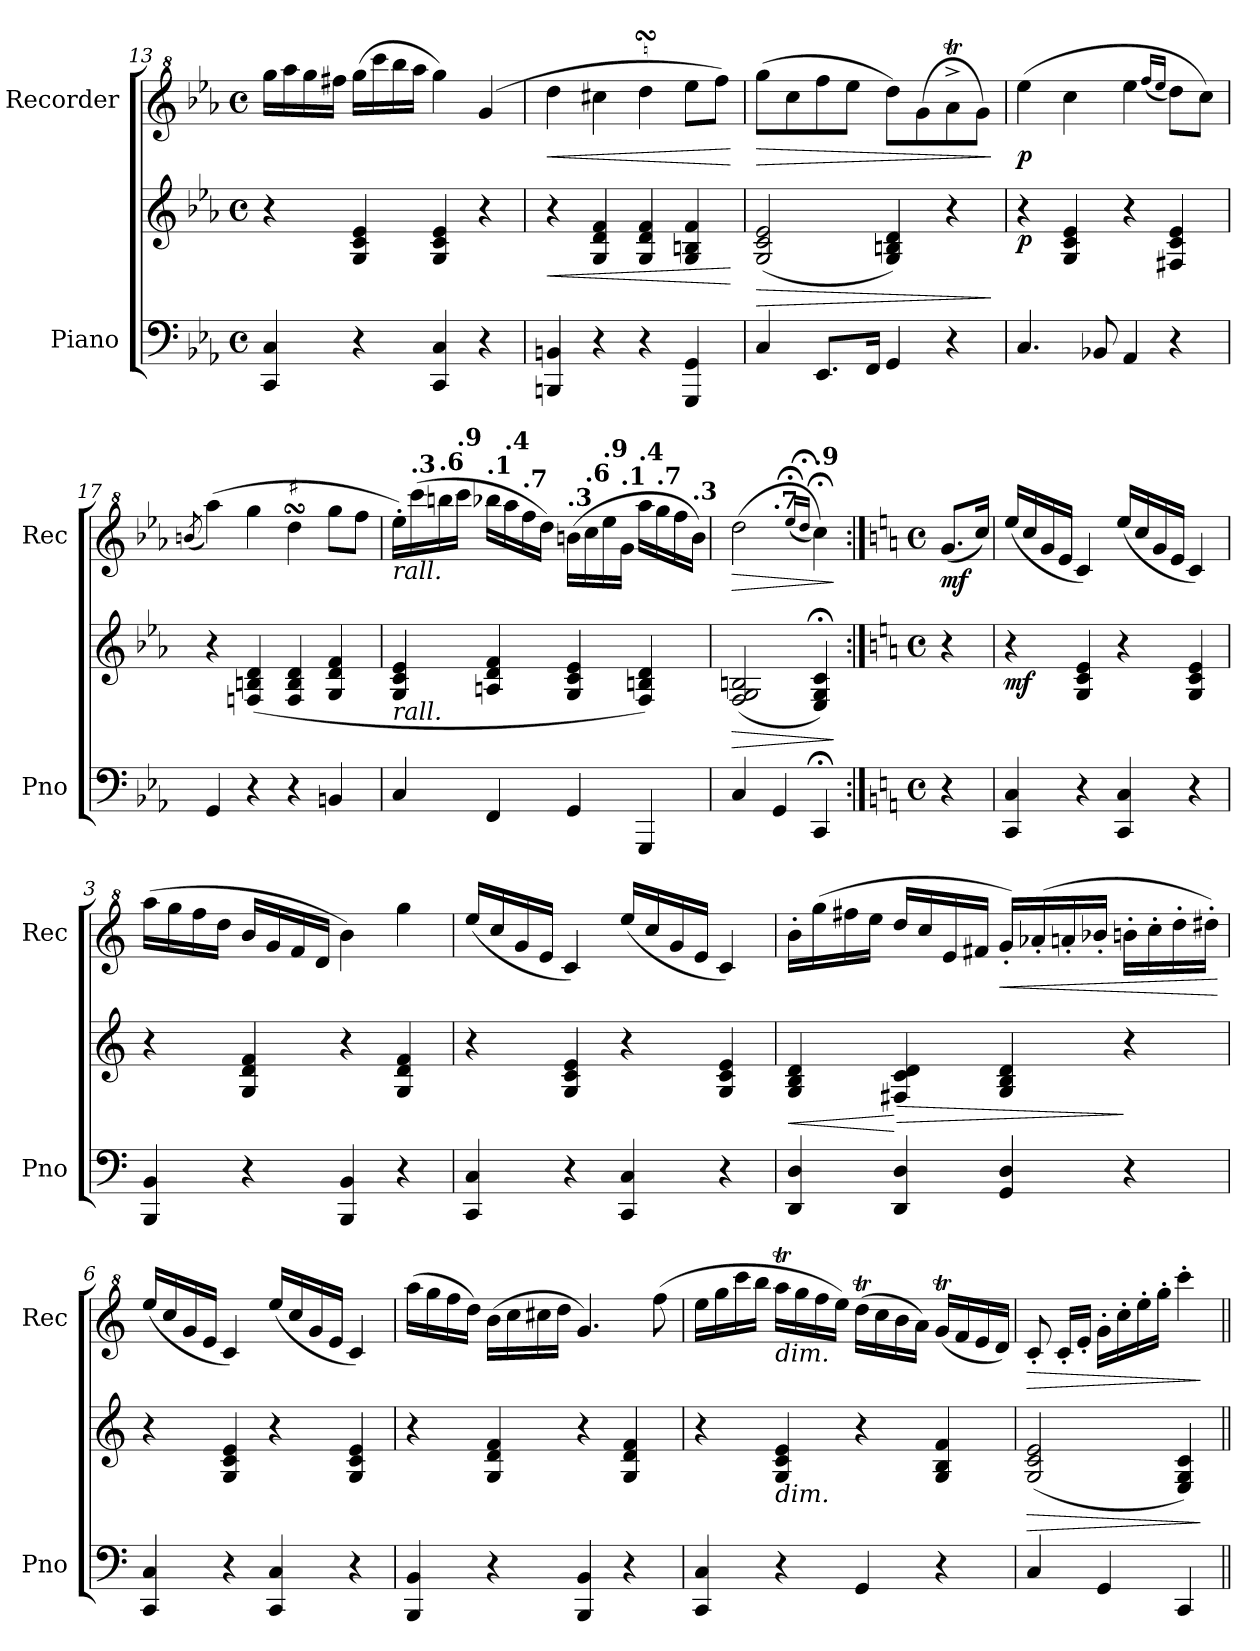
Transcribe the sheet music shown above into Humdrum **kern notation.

**kern	**kern	**dynam	**kern	**dynam
*part2	*part2	*part2	*part1	*part1
*staff3	*staff2	*staff2/3	*staff1	*staff1
*I"Piano	*	*	*I"Recorder	*
*I'Pno	*	*	*I'Rec	*
*clefF4	*clefG2	*	*clefG^2	*
*k[b-e-a-]	*k[b-e-a-]	*	*k[b-e-a-]	*
*M4/4	*M4/4	*	*M4/4	*
*met(c)	*met(c)	*	*met(c)	*
=13	=13	=13	=13	=13
4CC/ 4C/	4r	.	16ggg\LL	.
.	.	.	16aaa-\	.
.	.	.	16ggg\	.
.	.	.	16fff#X\JJ	.
4r	4G/ 4c/ 4e-/	.	(>16ggg\LL	.
.	.	.	16cccc\	.
.	.	.	16bbb-\	.
.	.	.	16aaa-\JJ	.
4CC/ 4C/	4G/ 4c/ 4e-/	.	4ggg\)	.
4r	4r	.	(>4gg/	.
=14	=14	=14	=14	=14
!	!	!LO:HP:b	!	!LO:HP:b
4BBBn/ 4BBn/	4r	<	4ddd\	<
4r	4G/ 4d/ 4f/	.	4ccc#X\	.
4r	4G/ 4d/ 4f/	.	4dddsSsS\	.
4GGG/ 4GG/	4G/ 4Bn/ 4f/	.	8eee-\L	.
.	.	.	8fff\J)	.
.	.	[	.	[
=15	=15	=15	=15	=15
!	!	!LO:HP:b	!	!LO:HP:b
4C/	(>2G/ 2c/ 2e-/	>	(>8ggg\L	>
.	.	.	8ccc\	.
8.EE-/L	.	.	8fff\	.
.	.	.	8eee-\J	.
16FF/Jk	.	.	.	.
4GG/	4G/ 4Bn/ 4d/)	.	8ddd\L)	.
.	.	.	(>8gg\	.
4r	4r	.	8aa-T^\	.
.	.	.	8gg\J)	.
.	.	]	.	]
=16	=16	=16	=16	=16
!	!	!LO:DY:b	!	!LO:DY:b
4.C/	4r	p	(>4eee-\	p
.	4G/ 4c/ 4e-/	.	4ccc\	.
8BB-X/	.	.	.	.
4AA-/	4r	.	4eee-\	.
.	.	.	(<16qfff/LL	.
.	.	.	16qeee-/JJ	.
4r	4F#X/ 4c/ 4e-/	.	8ddd\L)	.
.	.	.	8ccc\J)	.
!!LO:LB:g=z
=17	=17	=17	=17	=17
.	.	.	(<8qbbn/	.
4GG/	4r	.	(>4aaa-\)	.
4r	(>4Fn/ 4Bn/ 4d/	.	4ggg\	.
!	!	!	!LO:TX:a:t=♯	!
4r	4F/ 4B/ 4d/	.	4dddsSsS\	.
4BBn/	4G/ 4d/ 4f/	.	8ggg\L	.
.	.	.	8fff\J	.
=18	=18	=18	=18	=18
*	*	*	*MM70	*
!	!	!	!LO:TX:b:i:t=rall.	!
!	!LO:TX:b:i:t=rall.	!	!	!
4C/	4G/ 4c/ 4e-/	.	16eee-'\LL)	.
*	*	*	*MM69	*
!	!	!	!LO:TX:a:B:t=.3	!
.	.	.	(>16cccc\	.
*	*	*	*MM68	*
!	!	!	!LO:TX:a:B:t=.6	!
.	.	.	16bbbn\	.
*	*	*	*MM67	*
!	!	!	!LO:TX:a:B:t=.9	!
.	.	.	16cccc\JJ	.
*	*	*	*MM67	*
!	!	!	!LO:TX:a:B:t=.1	!
4FF/	4An/ 4d/ 4f/	.	16bbb-X\LL	.
*	*	*	*MM66	*
!	!	!	!LO:TX:a:B:t=.4	!
.	.	.	16aaa-\	.
*	*	*	*MM65	*
!	!	!	!LO:TX:a:B:t=.7	!
.	.	.	16fff\	.
*	*	*	*MM65	*
.	.	.	16ddd\JJ)	.
*	*	*	*MM64	*
!	!	!	!LO:TX:a:B:t=.3	!
4GG/	4G/ 4c/ 4e-/	.	(>16bbn\LL	.
*	*	*	*MM63	*
!	!	!	!LO:TX:a:B:t=.6	!
.	.	.	16ccc\	.
*	*	*	*MM62	*
!	!	!	!LO:TX:a:B:t=.9	!
.	.	.	16eee-\	.
*	*	*	*MM62	*
!	!	!	!LO:TX:a:B:t=.1	!
.	.	.	16gg\JJ	.
*	*	*	*MM61	*
!	!	!	!LO:TX:a:B:t=.4	!
4GGG/	4F/ 4Bn/ 4d/)	.	16aaa-\LL	.
*	*	*	*MM60	*
!	!	!	!LO:TX:a:B:t=.7	!
.	.	.	16ggg\	.
*	*	*	*MM60	*
.	.	.	16fff\	.
*	*	*	*MM59	*
!	!	!	!LO:TX:a:B:t=.3	!
.	.	.	16bb\JJ)	.
=19	=19	=19	=19	=19
*	*	*	*MM58	*
!	!	!	!LO:TX:a:B:t=.6	!
!	!	!LO:HP:b	!	!LO:HP:b
*	*	*	*^	*
4C/	(>2F/ 2G/ 2Bn/	>	(>2ddd\	4ryy	>
*	*	*	*MM55	*	*
!	!	!	!	!LO:TX:a:B:t=.7	!
4GG/	.	.	.	2ryy	.
*	*	*	*MM52	*	*
.	.	.	(<16qeee-;</LL	.	.
.	.	.	16qddd;</JJ	.	.
!	!	!	!LO:TX:a:B:t=.9	!	!
4CC;/	4E-/;< 4G/;< 4c/;<)	.	4ccc;<\))	.	.
.	.	]	.	.	]
*	*	*	*v	*v	*
!!LO:LB:g=z
=1:|!	=1:|!	=1:|!	=1:|!	=1:|!
!!LO:REH:place=s1:a:B:fs=14:t=Var. 3
*k[]	*k[]	*	*k[]	*
*M4/4	*M4/4	*	*M4/4	*
*met(c)	*met(c)	*	*met(c)	*
*	*	*	*MM110	*
*	*	*	*^	*
!	!	!	!LO:TX:a:B:t=[Vivo]	!	!
!	!	!	!	!	!LO:DY:b
*	*	*	*v	*v	*
4r	4r	.	(<8.gg/L	mf
.	.	.	16ccc/Jk)	.
=2	=2	=2	=2	=2
!	!	!LO:DY:b	!	!
4CC/ 4C/	4r	mf	(<16eee/LL	.
.	.	.	16ccc/	.
.	.	.	16gg/	.
.	.	.	16ee/JJ	.
4r	4G/ 4c/ 4e/	.	4cc/)	.
4CC/ 4C/	4r	.	(<16eee/LL	.
.	.	.	16ccc/	.
.	.	.	16gg/	.
.	.	.	16ee/JJ	.
4r	4G/ 4c/ 4e/	.	4cc/)	.
=3	=3	=3	=3	=3
4BBB/ 4BB/	4r	.	(>16aaa\LL	.
.	.	.	16ggg\	.
.	.	.	16fff\	.
.	.	.	16ddd\JJ	.
4r	4G/ 4d/ 4f/	.	16bb/LL	.
.	.	.	16gg/	.
.	.	.	16ff/	.
.	.	.	16dd/JJ	.
4BBB/ 4BB/	4r	.	4bb\)	.
4r	4G/ 4d/ 4f/	.	4ggg\	.
=4	=4	=4	=4	=4
4CC/ 4C/	4r	.	(<16eee/LL	.
.	.	.	16ccc/	.
.	.	.	16gg/	.
.	.	.	16ee/JJ	.
4r	4G/ 4c/ 4e/	.	4cc/)	.
4CC/ 4C/	4r	.	(<16eee/LL	.
.	.	.	16ccc/	.
.	.	.	16gg/	.
.	.	.	16ee/JJ	.
4r	4G/ 4c/ 4e/	.	4cc/)	.
!!LO:PB:g=z
=5	=5	=5	=5	=5
!	!	!LO:HP:b	!	!
4DD/ 4D/	4G/ 4B/ 4d/	<	16bb'\LL	.
.	.	.	(>16ggg\	.
.	.	.	16fff#X\	.
.	.	.	16eee\JJ	.
!	!	!LO:HP:n=1:b	!	!
4DD/ 4D/	4F#X/ 4c/ 4d/	[ >	16ddd/LL	.
.	.	.	16ccc/	.
.	.	.	16ee/	.
.	.	.	16ff#X/JJ	.
!	!	!	!	!LO:HP:b
4GG/ 4D/	4G/ 4B/ 4d/	.	16gg'/LL)	<
.	.	.	(>16aa-X'/	.
.	.	.	16aan'/	.
.	.	.	16bb-X'/JJ	.
4r	4r	]	16bbn'\LL	.
.	.	.	16ccc'\	.
.	.	.	16ddd'\	.
.	.	.	16ddd#X'\JJ)	.
.	.	.	.	[
=6	=6	=6	=6	=6
4CC/ 4C/	4r	.	(<16eee/LL	.
.	.	.	16ccc/	.
.	.	.	16gg/	.
.	.	.	16ee/JJ	.
4r	4G/ 4c/ 4e/	.	4cc/)	.
4CC/ 4C/	4r	.	(<16eee/LL	.
.	.	.	16ccc/	.
.	.	.	16gg/	.
.	.	.	16ee/JJ	.
4r	4G/ 4c/ 4e/	.	4cc/)	.
=7	=7	=7	=7	=7
4BBB/ 4BB/	4r	.	(>16aaa\LL	.
.	.	.	16ggg\	.
.	.	.	16fff\	.
.	.	.	16ddd\JJ)	.
4r	4G/ 4d/ 4f/	.	(>16bb\LL	.
.	.	.	16ccc\	.
.	.	.	16ccc#X\	.
.	.	.	16ddd\JJ	.
4BBB/ 4BB/	4r	.	4.gg/)	.
4r	4G/ 4d/ 4f/	.	.	.
.	.	.	(>8fff\	.
!!LO:LB:g=z
=8	=8	=8	=8	=8
4CC/ 4C/	4r	.	16eee\LL	.
.	.	.	16ggg\	.
.	.	.	16cccc\	.
.	.	.	16bbb\JJ	.
!	!	!	!LO:TX:b:i:t=dim.	!
!	!LO:TX:b:i:t=dim.	!	!	!
4r	4G/ 4c/ 4e/	.	16aaaT\LL	.
.	.	.	16ggg\	.
.	.	.	16fff\	.
.	.	.	16eee\JJ)	.
4GG/	4r	.	(>16dddT\LL	.
.	.	.	16ccc\	.
.	.	.	16bb\	.
.	.	.	16aa\JJ)	.
4r	4G/ 4B/ 4f/	.	(<16ggT/LL	.
.	.	.	16ff/	.
.	.	.	16ee/	.
.	.	.	16dd/JJ)	.
=9	=9	=9	=9	=9
!	!	!LO:HP:b	!	!LO:HP:b
4C/	(>2G/ 2c/ 2e/	>	8cc'/	>
.	.	.	16cc'/LL	.
.	.	.	16ee'/JJ	.
4GG/	.	.	16gg'\LL	.
.	.	.	16ccc'\	.
.	.	.	16eee'\	.
.	.	.	16ggg'\JJ	.
4CC/	4E/ 4G/ 4c/)	.	4cccc'\	.
.	.	]	.	]
=||	=||	=||	=||	=||
*-	*-	*-	*-	*-
